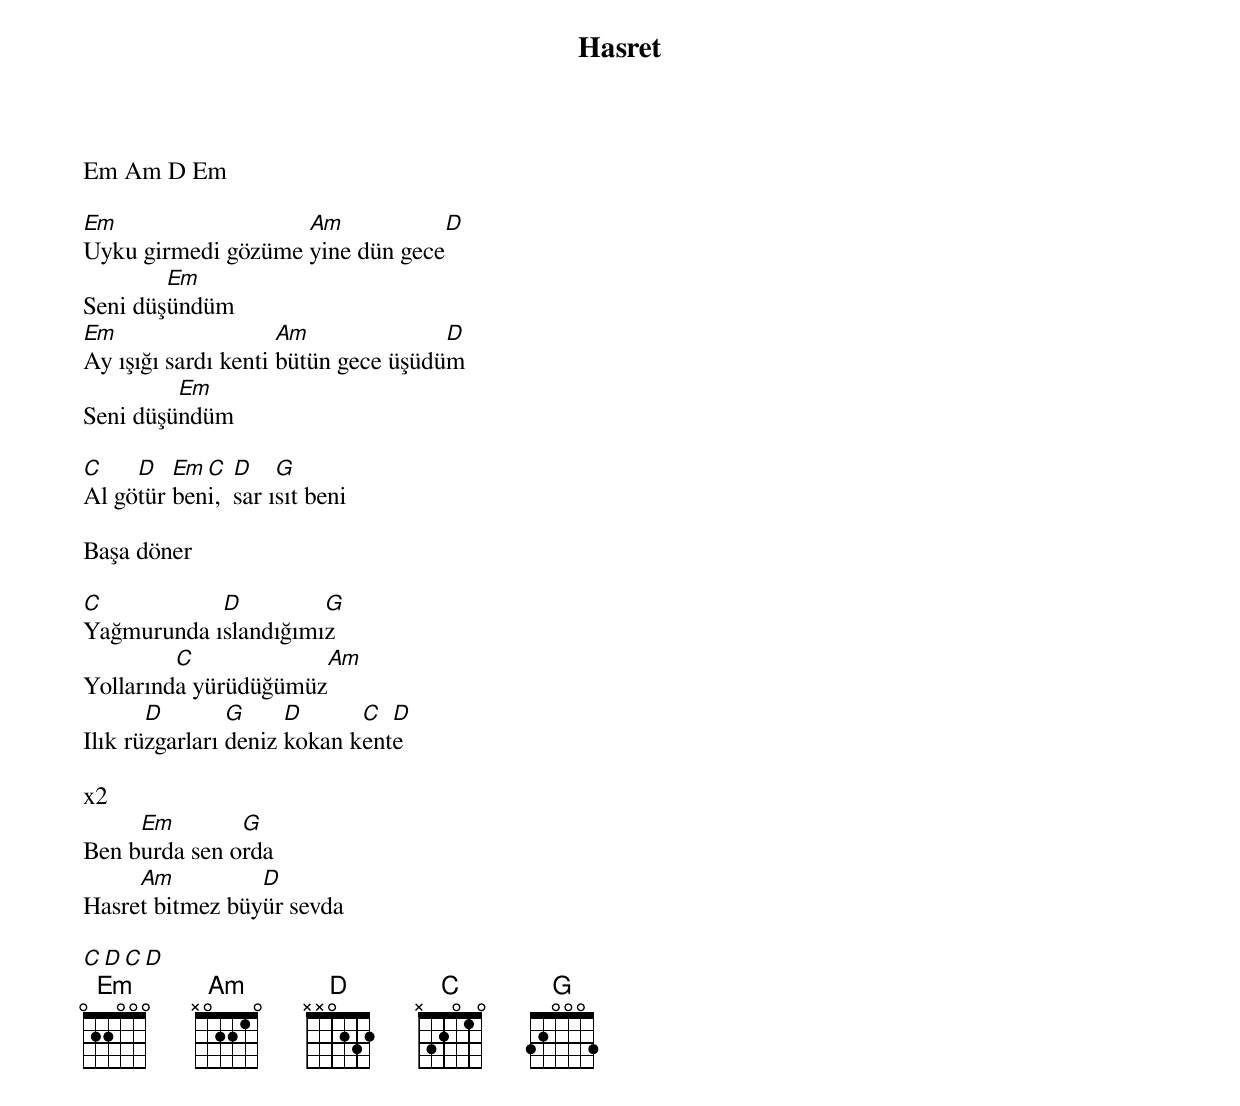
{title: Hasret}
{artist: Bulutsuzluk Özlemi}

Em Am D Em

Em                  Am              D
Uyku girmedi gözüme yine dün gece
        Em
Seni düşündüm
Em                   Am              D
Ay ışığı sardı kenti bütün gece üşüdüm
         Em
Seni düşündüm

C    D   Em C   D    G
Al götür beni,  sar ısıt beni

Başa döner

C           D         G
Yağmurunda ıslandığımız
         C            Am
Yollarında yürüdüğümüz
       D        G     D      C  D
Ilık rüzgarları deniz kokan kente

x2
     Em        G
Ben burda sen orda
     Am          D
Hasret bitmez büyür sevda

C D C D
